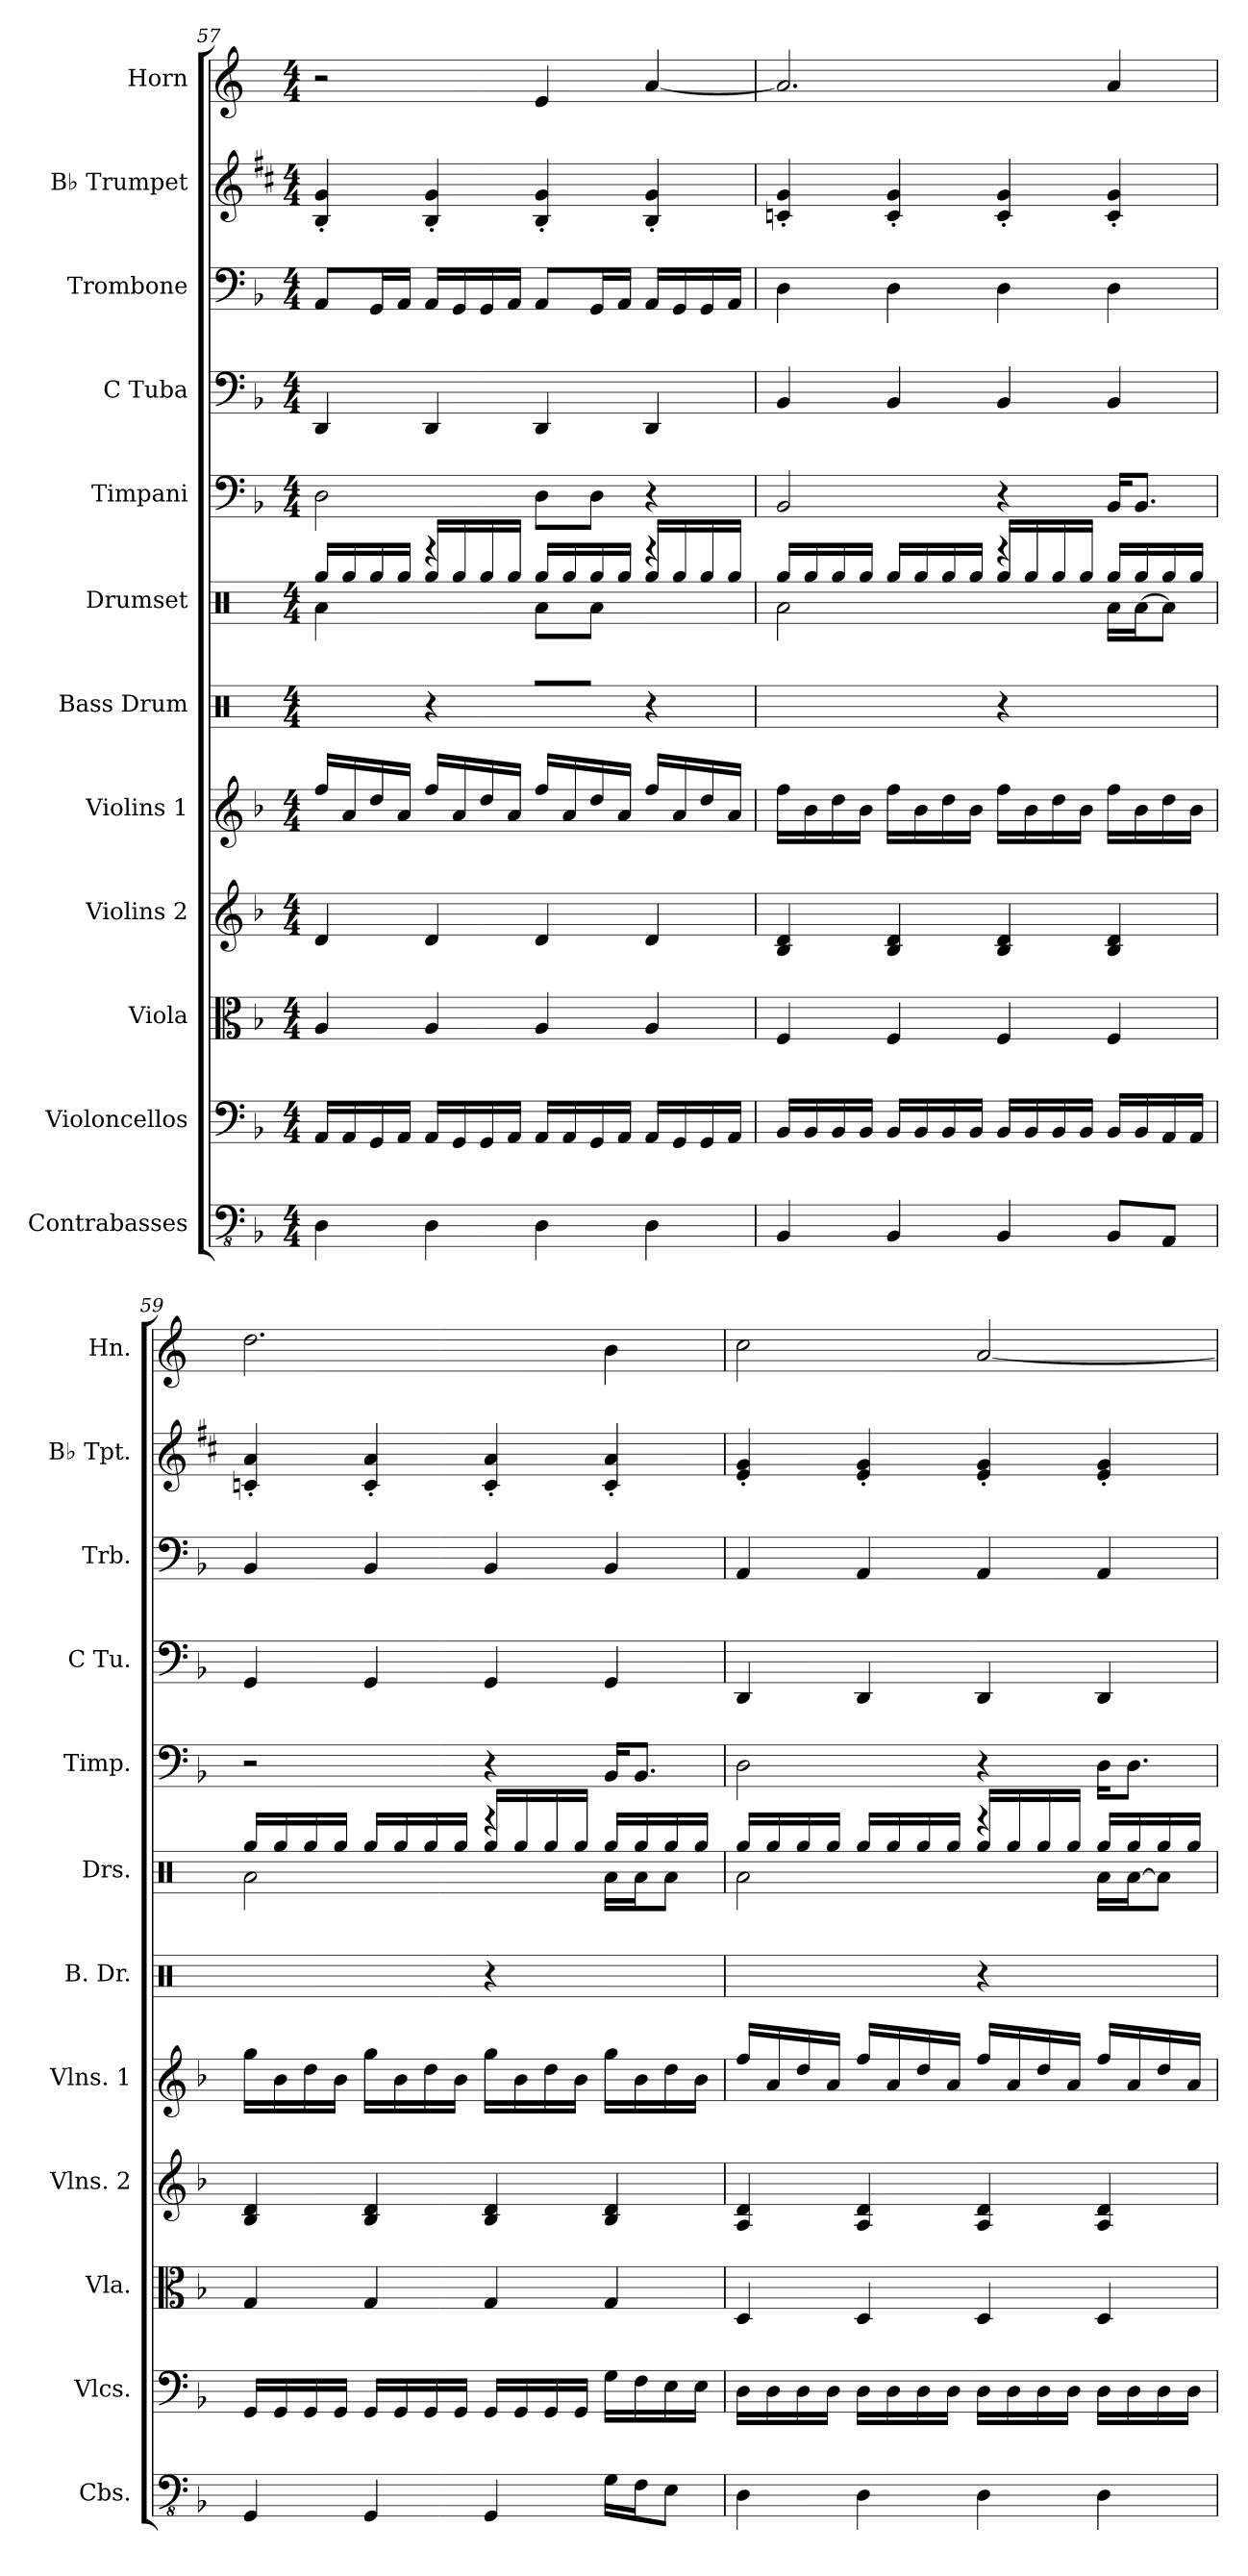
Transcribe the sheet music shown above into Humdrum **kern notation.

**kern	**kern	**kern	**kern	**kern	**kern	**kern	**kern	**kern	**kern	**kern	**kern
*part12	*part11	*part10	*part9	*part8	*part7	*part6	*part5	*part4	*part3	*part2	*part1
*staff12	*staff11	*staff10	*staff9	*staff8	*staff7	*staff6	*staff5	*staff4	*staff3	*staff2	*staff1
*I"Contrabasses	*I"Violoncellos	*I"Viola	*I"Violins 2	*I"Violins 1	*I"Bass Drum	*I"Drumset	*I"Timpani	*I"C Tuba	*I"Trombone	*I"B♭ Trumpet	*I"Horn
*I'Cbs.	*I'Vlcs.	*I'Vla.	*I'Vlns. 2	*I'Vlns. 1	*I'B. Dr.	*I'Drs.	*I'Timp.	*I'C Tu.	*I'Trb.	*I'B♭ Tpt.	*I'Hn.
*clefFv4	*clefF4	*clefC3	*clefG2	*clefG2	*clefX	*clefX	*clefF4	*clefF4	*clefF4	*clefG2	*clefG2
*	*	*	*	*	*	*	*	*	*	*ITrd1c2	*ITrd4c7
*k[b-]	*k[b-]	*k[b-]	*k[b-]	*k[b-]	*k[]	*k[]	*k[b-]	*k[b-]	*k[b-]	*k[]	*k[b-]
*F:	*F:	*F:	*F:	*F:	*C:	*C:	*F:	*F:	*F:	*C:	*F:
*M4/4	*M4/4	*M4/4	*M4/4	*M4/4	*M4/4	*M4/4	*M4/4	*M4/4	*M4/4	*M4/4	*M4/4
=57	=57	=57	=57	=57	=57	=57	=57	=57	=57	=57	=57
*	*	*	*	*	*	*^	*	*	*	*	*
4DD\	16AA/LL	4A/	4d/	16ff/LL	4R\	4Ra\	16Rgg/LL	2D\	4DD/	8AA/L	4A/' 4f/'	2r
.	16AA/	.	.	16a/	.	.	16Rgg/	.	.	.	.	.
.	16GG/	.	.	16dd/	.	.	16Rgg/	.	.	16GG/L	.	.
.	16AA/JJ	.	.	16a/JJ	.	.	16Rgg/JJ	.	.	16AA/JJ	.	.
4DD\	16AA/LL	4A/	4d/	16ff/LL	4r	4r	16Rgg/LL	.	4DD/	16AA/LL	4A/' 4f/'	.
.	16GG/	.	.	16a/	.	.	16Rgg/	.	.	16GG/	.	.
.	16GG/	.	.	16dd/	.	.	16Rgg/	.	.	16GG/	.	.
.	16AA/JJ	.	.	16a/JJ	.	.	16Rgg/JJ	.	.	16AA/JJ	.	.
4DD\	16AA/LL	4A/	4d/	16ff/LL	8R\L	8Ra\L	16Rgg/LL	8D\L	4DD/	8AA/L	4A/' 4f/'	4A/
.	16AA/	.	.	16a/	.	.	16Rgg/	.	.	.	.	.
.	16GG/	.	.	16dd/	8R\J	8Ra\J	16Rgg/	8D\J	.	16GG/L	.	.
.	16AA/JJ	.	.	16a/JJ	.	.	16Rgg/JJ	.	.	16AA/JJ	.	.
4DD\	16AA/LL	4A/	4d/	16ff/LL	4r	4r	16Rgg/LL	4r	4DD/	16AA/LL	4A/' 4f/'	[4d/
.	16GG/	.	.	16a/	.	.	16Rgg/	.	.	16GG/	.	.
.	16GG/	.	.	16dd/	.	.	16Rgg/	.	.	16GG/	.	.
.	16AA/JJ	.	.	16a/JJ	.	.	16Rgg/JJ	.	.	16AA/JJ	.	.
!!LO:PB:g=z
=58	=58	=58	=58	=58	=58	=58	=58	=58	=58	=58	=58	=58
4BBB-/	16BB-/LL	4F/	4B-/ 4d/	16ff\LL	2R\	2Ra\	16Rgg/LL	2BB-/	4BB-/	4D\	4B-X/' 4f/'	2.d/]
.	16BB-/	.	.	16b-\	.	.	16Rgg/	.	.	.	.	.
.	16BB-/	.	.	16dd\	.	.	16Rgg/	.	.	.	.	.
.	16BB-/JJ	.	.	16b-\JJ	.	.	16Rgg/JJ	.	.	.	.	.
4BBB-/	16BB-/LL	4F/	4B-/ 4d/	16ff\LL	.	.	16Rgg/LL	.	4BB-/	4D\	4B-/' 4f/'	.
.	16BB-/	.	.	16b-\	.	.	16Rgg/	.	.	.	.	.
.	16BB-/	.	.	16dd\	.	.	16Rgg/	.	.	.	.	.
.	16BB-/JJ	.	.	16b-\JJ	.	.	16Rgg/JJ	.	.	.	.	.
4BBB-/	16BB-/LL	4F/	4B-/ 4d/	16ff\LL	4r	4r	16Rgg/LL	4r	4BB-/	4D\	4B-/' 4f/'	.
.	16BB-/	.	.	16b-\	.	.	16Rgg/	.	.	.	.	.
.	16BB-/	.	.	16dd\	.	.	16Rgg/	.	.	.	.	.
.	16BB-/JJ	.	.	16b-\JJ	.	.	16Rgg/JJ	.	.	.	.	.
8BBB-/L	16BB-/LL	4F/	4B-/ 4d/	16ff\LL	4R\	16Ra\LL	16Rgg/LL	16BB-/KL	4BB-/	4D\	4B-/' 4f/'	4d/
.	16BB-/	.	.	16b-\	.	[16Ra\J	16Rgg/	8.BB-/J	.	.	.	.
8AAA/J	16AA/	.	.	16dd\	.	8Ra\J]	16Rgg/	.	.	.	.	.
.	16AA/JJ	.	.	16b-\JJ	.	.	16Rgg/JJ	.	.	.	.	.
=59	=59	=59	=59	=59	=59	=59	=59	=59	=59	=59	=59	=59
4GGG/	16GG/LL	4G/	4B-/ 4d/	16gg\LL	2R\	2Ra\	16Rgg/LL	2r	4GG/	4BB-/	4B-X/' 4g/'	2.g\
.	16GG/	.	.	16b-\	.	.	16Rgg/	.	.	.	.	.
.	16GG/	.	.	16dd\	.	.	16Rgg/	.	.	.	.	.
.	16GG/JJ	.	.	16b-\JJ	.	.	16Rgg/JJ	.	.	.	.	.
4GGG/	16GG/LL	4G/	4B-/ 4d/	16gg\LL	.	.	16Rgg/LL	.	4GG/	4BB-/	4B-/' 4g/'	.
.	16GG/	.	.	16b-\	.	.	16Rgg/	.	.	.	.	.
.	16GG/	.	.	16dd\	.	.	16Rgg/	.	.	.	.	.
.	16GG/JJ	.	.	16b-\JJ	.	.	16Rgg/JJ	.	.	.	.	.
4GGG/	16GG/LL	4G/	4B-/ 4d/	16gg\LL	4r	4r	16Rgg/LL	4r	4GG/	4BB-/	4B-/' 4g/'	.
.	16GG/	.	.	16b-\	.	.	16Rgg/	.	.	.	.	.
.	16GG/	.	.	16dd\	.	.	16Rgg/	.	.	.	.	.
.	16GG/JJ	.	.	16b-\JJ	.	.	16Rgg/JJ	.	.	.	.	.
16GG\LL	16G\LL	4G/	4B-/ 4d/	16gg\LL	4R\	16Ra\LL	16Rgg/LL	16BB-/KL	4GG/	4BB-/	4B-/' 4g/'	4e\
16FF\J	16F\	.	.	16b-\	.	16Ra\J	16Rgg/	8.BB-/J	.	.	.	.
8EE\J	16E\	.	.	16dd\	.	8Ra\J	16Rgg/	.	.	.	.	.
.	16E\JJ	.	.	16b-\JJ	.	.	16Rgg/JJ	.	.	.	.	.
=60	=60	=60	=60	=60	=60	=60	=60	=60	=60	=60	=60	=60
4DD\	16D\LL	4D/	4A/ 4d/	16ff/LL	2R\	2Ra\	16Rgg/LL	2D\	4DD/	4AA/	4d/' 4f/'	2f\
.	16D\	.	.	16a/	.	.	16Rgg/	.	.	.	.	.
.	16D\	.	.	16dd/	.	.	16Rgg/	.	.	.	.	.
.	16D\JJ	.	.	16a/JJ	.	.	16Rgg/JJ	.	.	.	.	.
4DD\	16D\LL	4D/	4A/ 4d/	16ff/LL	.	.	16Rgg/LL	.	4DD/	4AA/	4d/' 4f/'	.
.	16D\	.	.	16a/	.	.	16Rgg/	.	.	.	.	.
.	16D\	.	.	16dd/	.	.	16Rgg/	.	.	.	.	.
.	16D\JJ	.	.	16a/JJ	.	.	16Rgg/JJ	.	.	.	.	.
4DD\	16D\LL	4D/	4A/ 4d/	16ff/LL	4r	4r	16Rgg/LL	4r	4DD/	4AA/	4d/' 4f/'	[2d/
.	16D\	.	.	16a/	.	.	16Rgg/	.	.	.	.	.
.	16D\	.	.	16dd/	.	.	16Rgg/	.	.	.	.	.
.	16D\JJ	.	.	16a/JJ	.	.	16Rgg/JJ	.	.	.	.	.
4DD\	16D\LL	4D/	4A/ 4d/	16ff/LL	4R\	16Ra\LL	16Rgg/LL	16D\KL	4DD/	4AA/	4d/' 4f/'	.
.	16D\	.	.	16a/	.	[16Ra\J	16Rgg/	8.D\J	.	.	.	.
.	16D\	.	.	16dd/	.	8Ra\J]	16Rgg/	.	.	.	.	.
.	16D\JJ	.	.	16a/JJ	.	.	16Rgg/JJ	.	.	.	.	.
*	*	*	*	*	*	*v	*v	*	*	*	*	*
=	=	=	=	=	=	=	=	=	=	=	=
*-	*-	*-	*-	*-	*-	*-	*-	*-	*-	*-	*-
